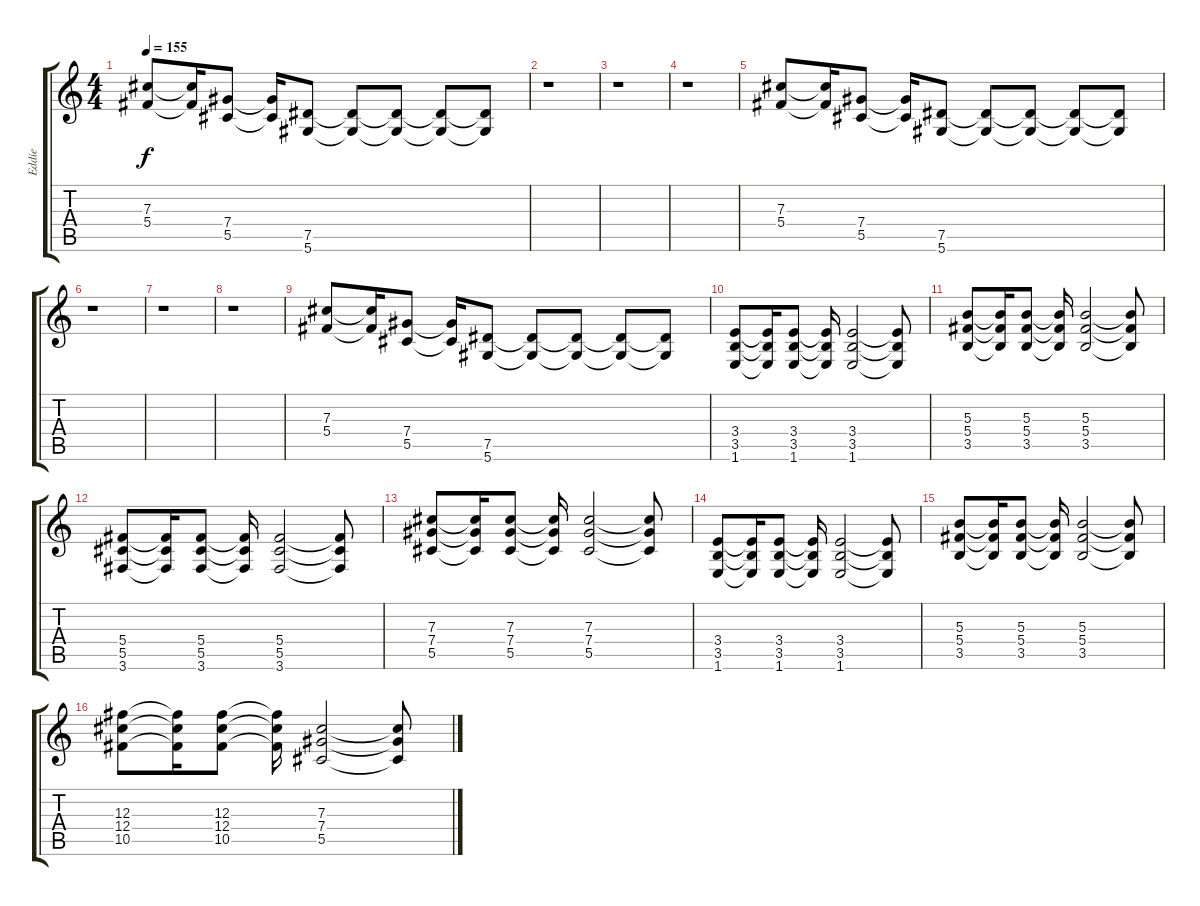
\track ("Eddie" "Eddie") {instrument overdrivenguitar}
\staff {score tabs}
\tuning (Eb4 Bb3 Gb3 Db3 Ab2 Eb2) {hide}
\ts (4 4)
\tempo 155
\clef g2
\ks c
(7.3 5.4).8{dy f} (7.3{t} 5.4{t}).16 (7.4 5.5).8 (7.4{t} 5.5{t}).16 (7.5 5.6).8 (7.5{t} 5.6{t}).8 (7.5{t} 5.6{t}).8 (7.5{t} 5.6{t}).8 (7.5{t} 5.6{t}).8 |
r.1 |
r.1 |
r.1 |
(7.3 5.4).8 (7.3{t} 5.4{t}).16 (7.4 5.5).8 (7.4{t} 5.5{t}).16 (7.5 5.6).8 (7.5{t} 5.6{t}).8 (7.5{t} 5.6{t}).8 (7.5{t} 5.6{t}).8 (7.5{t} 5.6{t}).8 |
r.1 |
r.1 |
r.1 |
(7.3 5.4).8 (7.3{t} 5.4{t}).16 (7.4 5.5).8 (7.4{t} 5.5{t}).16 (7.5 5.6).8 (7.5{t} 5.6{t}).8 (7.5{t} 5.6{t}).8 (7.5{t} 5.6{t}).8 (7.5{t} 5.6{t}).8 |
(3.4 3.5 1.6).8 (3.4{t} 3.5{t} 1.6{t}).16 (3.4 3.5 1.6).8 (3.4{t} 3.5{t} 1.6{t}).16 (3.4 3.5 1.6).2 (3.4{t} 3.5{t} 1.6{t}).8 |
(5.3 5.4 3.5).8 (5.3{t} 5.4{t} 3.5{t}).16 (5.3 5.4 3.5).8 (5.3{t} 5.4{t} 3.5{t}).16 (5.3 5.4 3.5).2 (5.3{t} 5.4{t} 3.5{t}).8 |
(5.4 5.5 3.6).8 (5.4{t} 5.5{t} 3.6{t}).16 (5.4 5.5 3.6).8 (5.4{t} 5.5{t} 3.6{t}).16 (5.4 5.5 3.6).2 (5.4{t} 5.5{t} 3.6{t}).8 |
(7.3 7.4 5.5).8 (7.3{t} 7.4{t} 5.5{t}).16 (7.3 7.4 5.5).8 (7.3{t} 7.4{t} 5.5{t}).16 (7.3 7.4 5.5).2 (7.3{t} 7.4{t} 5.5{t}).8 |
(3.4 3.5 1.6).8 (3.4{t} 3.5{t} 1.6{t}).16 (3.4 3.5 1.6).8 (3.4{t} 3.5{t} 1.6{t}).16 (3.4 3.5 1.6).2 (3.4{t} 3.5{t} 1.6{t}).8 |
(5.3 5.4 3.5).8 (5.3{t} 5.4{t} 3.5{t}).16 (5.3 5.4 3.5).8 (5.3{t} 5.4{t} 3.5{t}).16 (5.3 5.4 3.5).2 (5.3{t} 5.4{t} 3.5{t}).8 |
(12.3 12.4 10.5).8 (12.3{t} 12.4{t} 10.5{t}).16 (12.3 12.4 10.5).8 (12.3{t} 12.4{t} 10.5{t}).16 (7.3 7.4 5.5).2 (7.3{t} 7.4{t} 5.5{t}).8
